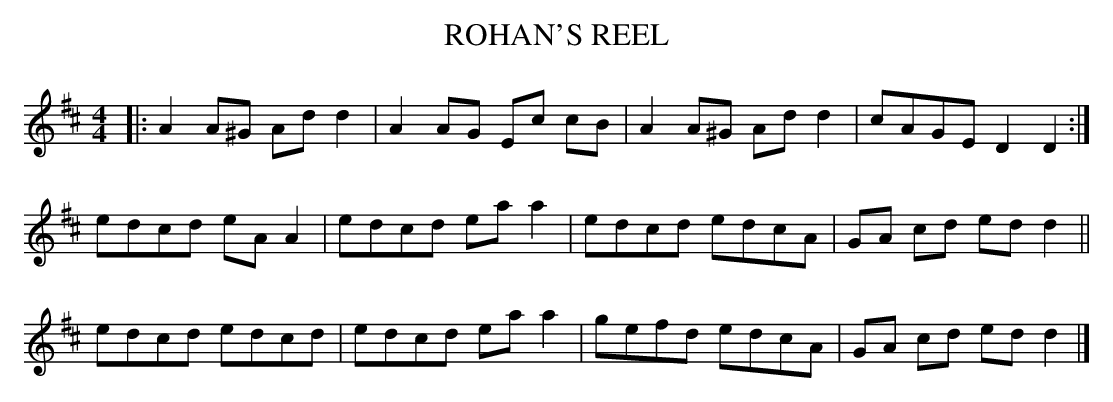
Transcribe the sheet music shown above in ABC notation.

X:1
T: ROHAN'S REEL
M: 4/4
L: 1/8
K: D
|:\
A2A^G Add2 | A2AG Ec cB |\
A2A^G Add2 | cAGE D2D2 :|
edcd eAA2 | edcd eaa2 |\
edcd edcA | GA cd edd2 ||
edcd edcd | edcd eaa2 |\
gefd edcA | GA cd edd2 |]
